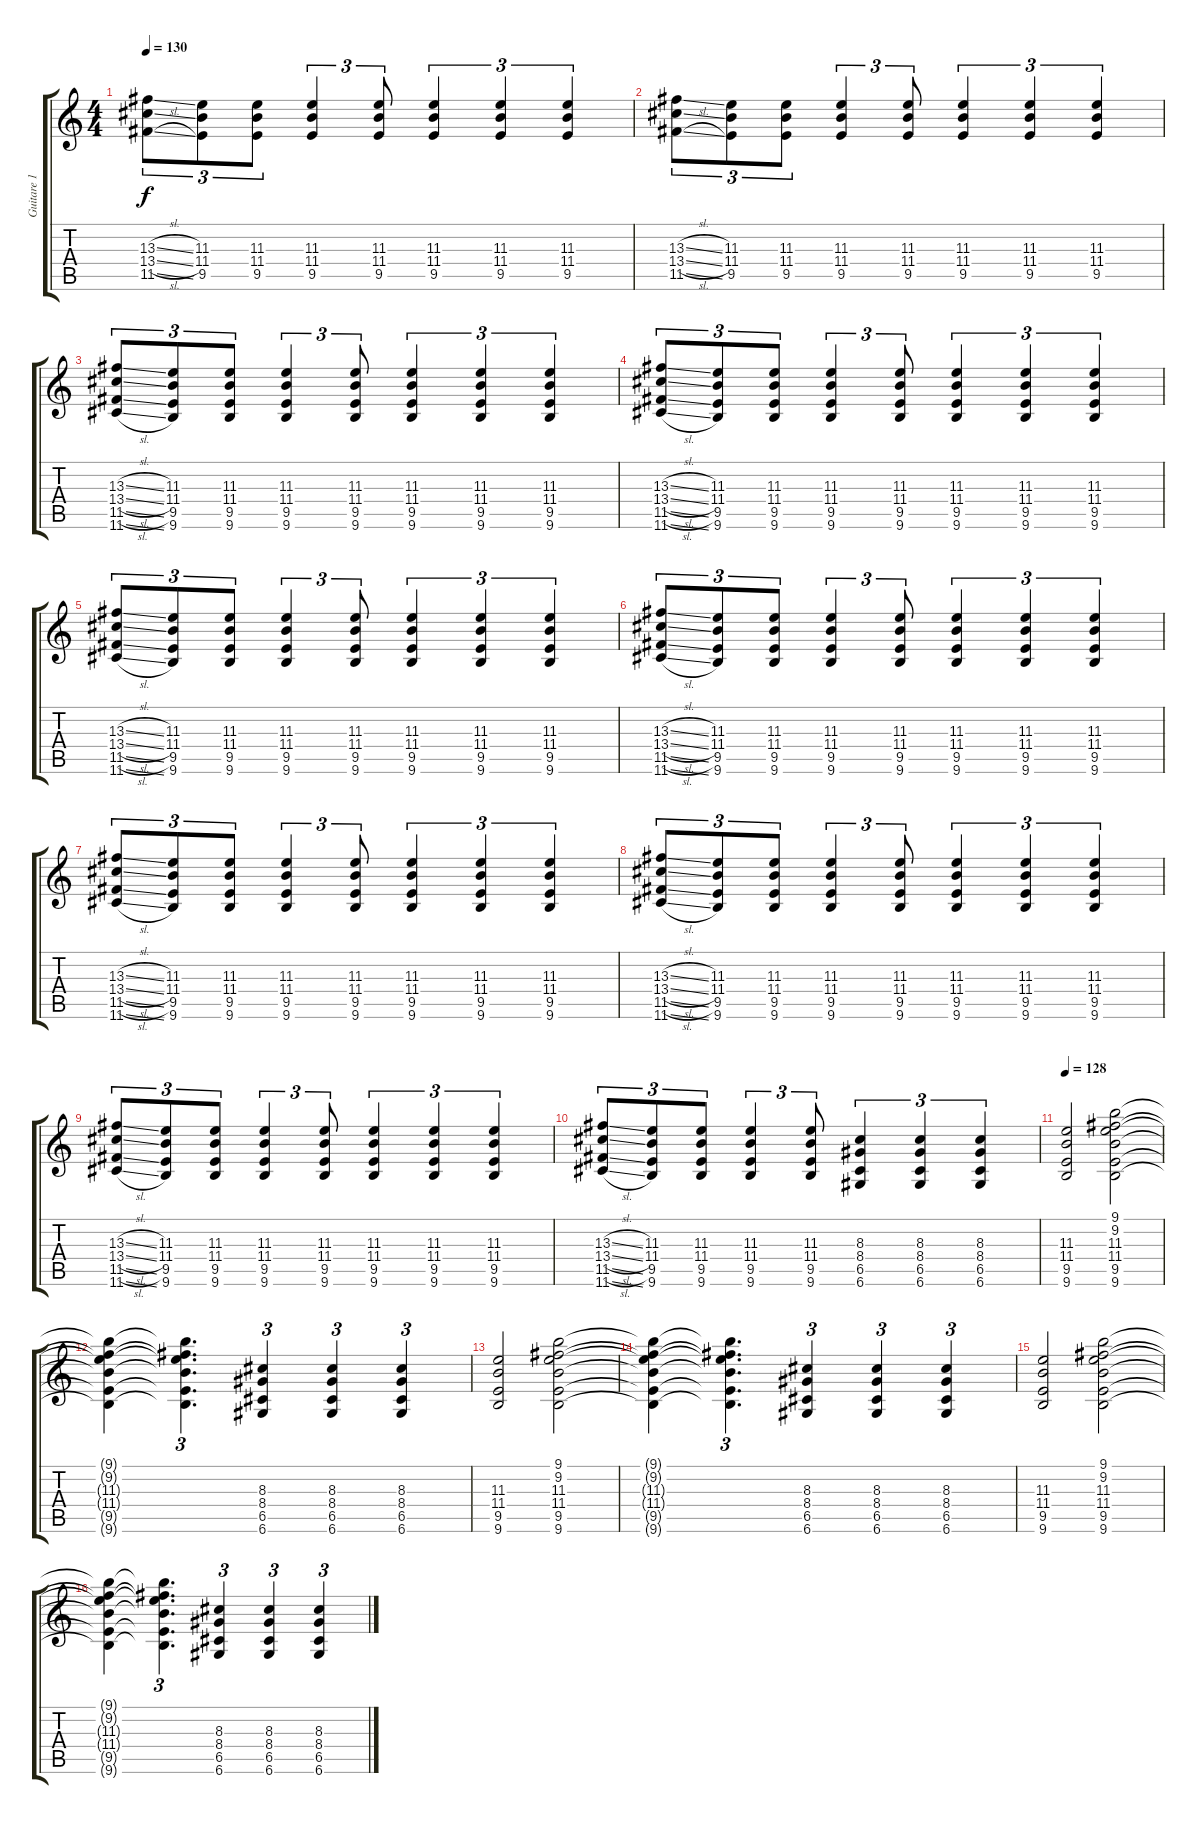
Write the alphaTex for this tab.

\track ("Guitare 1" "Guitare 1") {instrument electricguitarjazz}
\staff {score tabs}
\tuning (D4 A3 F3 C3 G2 D2) {hide}
\ts (4 4)
\tempo 130
\clef g2
\ks c
(13.3{sl} 13.4{sl} 11.5{sl}).8{tu (3 2) dy f} (11.3 11.4 9.5).8{tu (3 2)} (11.3 11.4 9.5).8{tu (3 2)} (11.3 11.4 9.5).4{tu (3 2)} (11.3 11.4 9.5).8{tu (3 2)} (11.3 11.4 9.5).4{tu (3 2)} (11.3 11.4 9.5).4{tu (3 2)} (11.3 11.4 9.5).4{tu (3 2)} |
(13.3{sl} 13.4{sl} 11.5{sl}).8{tu (3 2)} (11.3 11.4 9.5).8{tu (3 2)} (11.3 11.4 9.5).8{tu (3 2)} (11.3 11.4 9.5).4{tu (3 2)} (11.3 11.4 9.5).8{tu (3 2)} (11.3 11.4 9.5).4{tu (3 2)} (11.3 11.4 9.5).4{tu (3 2)} (11.3 11.4 9.5).4{tu (3 2)} |
(13.3{sl} 13.4{sl} 11.5{sl} 11.6{sl}).8{tu (3 2)} (11.3 11.4 9.5 9.6).8{tu (3 2)} (11.3 11.4 9.5 9.6).8{tu (3 2)} (11.3 11.4 9.5 9.6).4{tu (3 2)} (11.3 11.4 9.5 9.6).8{tu (3 2)} (11.3 11.4 9.5 9.6).4{tu (3 2)} (11.3 11.4 9.5 9.6).4{tu (3 2)} (11.3 11.4 9.5 9.6).4{tu (3 2)} |
(13.3{sl} 13.4{sl} 11.5{sl} 11.6{sl}).8{tu (3 2)} (11.3 11.4 9.5 9.6).8{tu (3 2)} (11.3 11.4 9.5 9.6).8{tu (3 2)} (11.3 11.4 9.5 9.6).4{tu (3 2)} (11.3 11.4 9.5 9.6).8{tu (3 2)} (11.3 11.4 9.5 9.6).4{tu (3 2)} (11.3 11.4 9.5 9.6).4{tu (3 2)} (11.3 11.4 9.5 9.6).4{tu (3 2)} |
(13.3{sl} 13.4{sl} 11.5{sl} 11.6{sl}).8{tu (3 2)} (11.3 11.4 9.5 9.6).8{tu (3 2)} (11.3 11.4 9.5 9.6).8{tu (3 2)} (11.3 11.4 9.5 9.6).4{tu (3 2)} (11.3 11.4 9.5 9.6).8{tu (3 2)} (11.3 11.4 9.5 9.6).4{tu (3 2)} (11.3 11.4 9.5 9.6).4{tu (3 2)} (11.3 11.4 9.5 9.6).4{tu (3 2)} |
(13.3{sl} 13.4{sl} 11.5{sl} 11.6{sl}).8{tu (3 2)} (11.3 11.4 9.5 9.6).8{tu (3 2)} (11.3 11.4 9.5 9.6).8{tu (3 2)} (11.3 11.4 9.5 9.6).4{tu (3 2)} (11.3 11.4 9.5 9.6).8{tu (3 2)} (11.3 11.4 9.5 9.6).4{tu (3 2)} (11.3 11.4 9.5 9.6).4{tu (3 2)} (11.3 11.4 9.5 9.6).4{tu (3 2)} |
(13.3{sl} 13.4{sl} 11.5{sl} 11.6{sl}).8{tu (3 2)} (11.3 11.4 9.5 9.6).8{tu (3 2)} (11.3 11.4 9.5 9.6).8{tu (3 2)} (11.3 11.4 9.5 9.6).4{tu (3 2)} (11.3 11.4 9.5 9.6).8{tu (3 2)} (11.3 11.4 9.5 9.6).4{tu (3 2)} (11.3 11.4 9.5 9.6).4{tu (3 2)} (11.3 11.4 9.5 9.6).4{tu (3 2)} |
(13.3{sl} 13.4{sl} 11.5{sl} 11.6{sl}).8{tu (3 2)} (11.3 11.4 9.5 9.6).8{tu (3 2)} (11.3 11.4 9.5 9.6).8{tu (3 2)} (11.3 11.4 9.5 9.6).4{tu (3 2)} (11.3 11.4 9.5 9.6).8{tu (3 2)} (11.3 11.4 9.5 9.6).4{tu (3 2)} (11.3 11.4 9.5 9.6).4{tu (3 2)} (11.3 11.4 9.5 9.6).4{tu (3 2)} |
(13.3{sl} 13.4{sl} 11.5{sl} 11.6{sl}).8{tu (3 2)} (11.3 11.4 9.5 9.6).8{tu (3 2)} (11.3 11.4 9.5 9.6).8{tu (3 2)} (11.3 11.4 9.5 9.6).4{tu (3 2)} (11.3 11.4 9.5 9.6).8{tu (3 2)} (11.3 11.4 9.5 9.6).4{tu (3 2)} (11.3 11.4 9.5 9.6).4{tu (3 2)} (11.3 11.4 9.5 9.6).4{tu (3 2)} |
(13.3{sl} 13.4{sl} 11.5{sl} 11.6{sl}).8{tu (3 2)} (11.3 11.4 9.5 9.6).8{tu (3 2)} (11.3 11.4 9.5 9.6).8{tu (3 2)} (11.3 11.4 9.5 9.6).4{tu (3 2)} (11.3 11.4 9.5 9.6).8{tu (3 2)} (8.3 8.4 6.5 6.6).4{tu (3 2)} (8.3 8.4 6.5 6.6).4{tu (3 2)} (8.3 8.4 6.5 6.6).4{tu (3 2)} |
\tempo 128
(11.3 11.4 9.5 9.6).2 (9.1 9.2 11.3 11.4 9.5 9.6).2 |
(9.1{t} 9.2{t} 11.3{t} 11.4{t} 9.5{t} 9.6{t}).4 (9.1{t} 9.2{t} 11.3{t} 11.4{t} 9.5{t} 9.6{t}).4{d tu (3 2)} (8.3 8.4 6.5 6.6).4{tu (3 2)} (8.3 8.4 6.5 6.6).4{tu (3 2)} (8.3 8.4 6.5 6.6).4{tu (3 2)} |
(11.3 11.4 9.5 9.6).2 (9.1 9.2 11.3 11.4 9.5 9.6).2 |
(9.1{t} 9.2{t} 11.3{t} 11.4{t} 9.5{t} 9.6{t}).4 (9.1{t} 9.2{t} 11.3{t} 11.4{t} 9.5{t} 9.6{t}).4{d tu (3 2)} (8.3 8.4 6.5 6.6).4{tu (3 2)} (8.3 8.4 6.5 6.6).4{tu (3 2)} (8.3 8.4 6.5 6.6).4{tu (3 2)} |
(11.3 11.4 9.5 9.6).2 (9.1 9.2 11.3 11.4 9.5 9.6).2 |
(9.1{t} 9.2{t} 11.3{t} 11.4{t} 9.5{t} 9.6{t}).4 (9.1{t} 9.2{t} 11.3{t} 11.4{t} 9.5{t} 9.6{t}).4{d tu (3 2)} (8.3 8.4 6.5 6.6).4{tu (3 2)} (8.3 8.4 6.5 6.6).4{tu (3 2)} (8.3 8.4 6.5 6.6).4{tu (3 2)}
